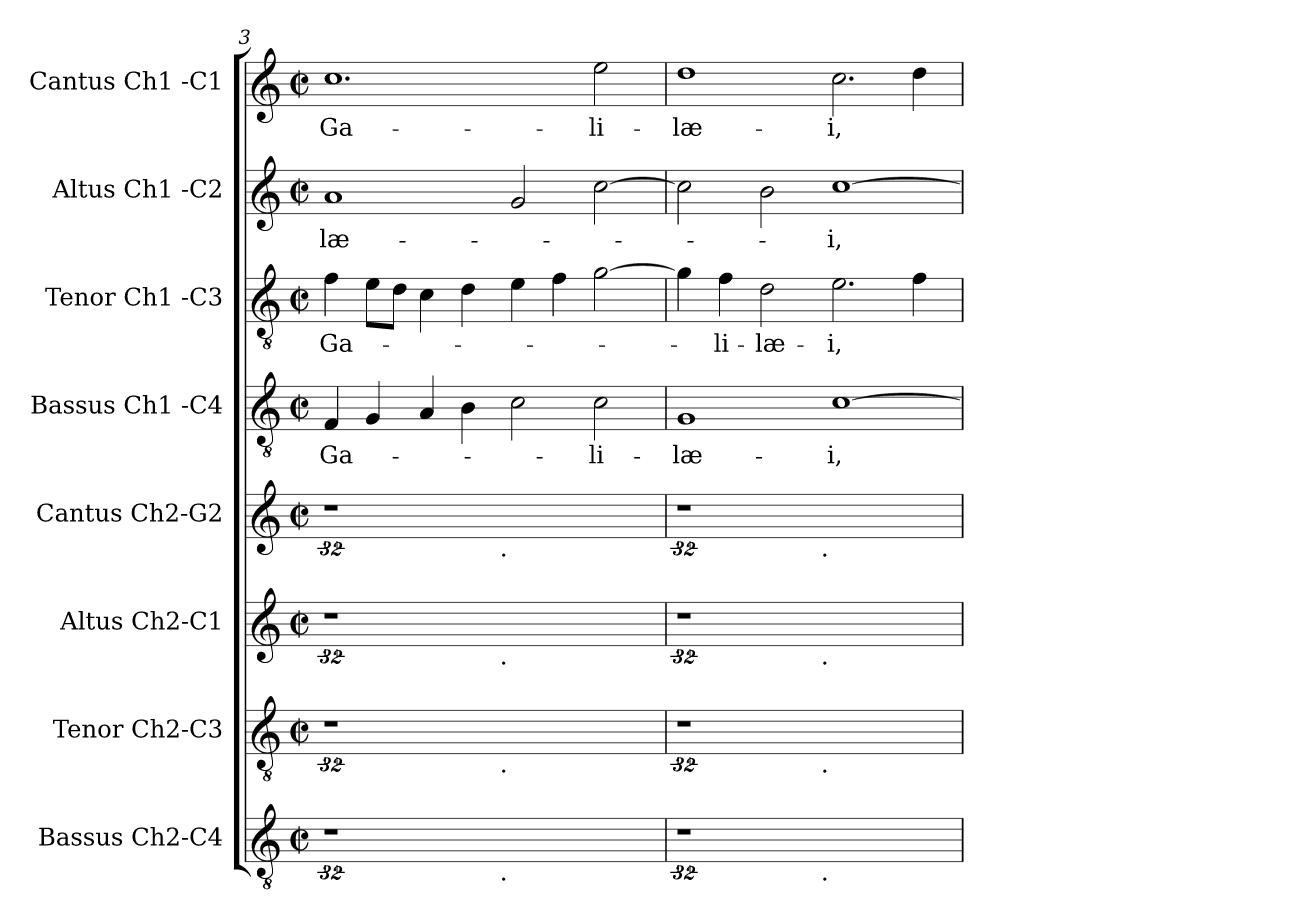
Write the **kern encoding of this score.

**kern	**kern	**kern	**kern	**kern	**text	**kern	**text	**kern	**text	**kern	**text
*part8	*part7	*part6	*part5	*part4	*part4	*part3	*part3	*part2	*part2	*part1	*part1
*staff8	*staff7	*staff6	*staff5	*staff4	*staff4	*staff3	*staff3	*staff2	*staff2	*staff1	*staff1
*I"Bassus Ch2-C4	*I"Tenor Ch2-C3	*I"Altus Ch2-C1	*I"Cantus Ch2-G2	*I"Bassus Ch1 -C4	*	*I"Tenor Ch1 -C3	*	*I"Altus Ch1 -C2	*	*I"Cantus Ch1 -C1	*
*I'B2	*I'T2	*I'A2	*I'C2	*I'B1	*	*I'T1	*	*I'A1	*	*I'C1	*
*clefGv2	*clefGv2	*clefG2	*clefG2	*clefGv2	*	*clefGv2	*	*clefG2	*	*clefG2	*
*k[]	*k[]	*k[]	*k[]	*k[]	*	*k[]	*	*k[]	*	*k[]	*
*M2/2	*M2/2	*M2/2	*M2/2	*M2/2	*	*M2/2	*	*M2/2	*	*M2/2	*
*met(c|)	*met(c|)	*met(c|)	*met(c|)	*met(c|)	*	*met(c|)	*	*met(c|)	*	*met(c|)	*
=3	=3	=3	=3	=3	=3	=3	=3	=3	=3	=3	=3
!	!	!	!	!	!LO:LY:b	!	!LO:LY:b	!	!LO:LY:b	!	!LO:LY:b
32%31r	32%31r	32%31r	32%31r	4F/	Ga-	4f\	Ga-	1a	-læ-	1.cc	Ga-
.	.	.	.	4G/	.	8e\L	.	.	.	.	.
.	.	.	.	.	.	8d\J	.	.	.	.	.
.	.	.	.	4A/	.	4c\	.	.	.	.	.
.	.	.	.	4B\	.	4d\	.	.	.	.	.
!	!	!	!LO:TX:b:t=.	!	!	!	!	!	!	!	!
!	!	!LO:TX:b:t=.	!	!	!	!	!	!	!	!	!
!	!LO:TX:b:t=.	!	!	!	!	!	!	!	!	!	!
!LO:TX:b:t=.	!	!	!	!	!	!	!	!	!	!	!
1ryy	1ryy	1ryy	1ryy	.	.	.	.	.	.	.	.
.	.	.	.	2c\	.	4e\	.	2g/	.	.	.
.	.	.	.	.	.	4f\	.	.	.	.	.
!	!	!	!	!	!LO:LY:b	!	!	!	!	!	!LO:LY:b
.	.	.	.	2c\	-li-	[>2g\	.	[>2cc\	.	2ee\	-li-
32ryy	32ryy	32ryy	32ryy	.	.	.	.	.	.	.	.
=4	=4	=4	=4	=4	=4	=4	=4	=4	=4	=4	=4
!	!	!	!	!	!LO:LY:b	!	!	!	!	!	!LO:LY:b
32%31r	32%31r	32%31r	32%31r	1G	-læ-	4g\]	.	2cc\]	.	1dd	-læ-
!	!	!	!	!	!	!	!LO:LY:b	!	!	!	!
.	.	.	.	.	.	4f\	-li-	.	.	.	.
!	!	!	!	!	!	!	!LO:LY:b	!	!	!	!
.	.	.	.	.	.	2d\	-læ-	2b\	.	.	.
!	!	!	!LO:TX:b:t=.	!	!	!	!	!	!	!	!
!	!	!LO:TX:b:t=.	!	!	!	!	!	!	!	!	!
!	!LO:TX:b:t=.	!	!	!	!	!	!	!	!	!	!
!LO:TX:b:t=.	!	!	!	!	!	!	!	!	!	!	!
1ryy	1ryy	1ryy	1ryy	.	.	.	.	.	.	.	.
!	!	!	!	!	!LO:LY:b	!	!LO:LY:b	!	!LO:LY:b	!	!LO:LY:b
.	.	.	.	[>1c	-i,	2.e\	-i,	[>1cc	-i,	2.cc\	-i,
.	.	.	.	.	.	4f\	.	.	.	4dd\	.
32ryy	32ryy	32ryy	32ryy	.	.	.	.	.	.	.	.
=	=	=	=	=	=	=	=	=	=	=	=
*-	*-	*-	*-	*-	*-	*-	*-	*-	*-	*-	*-
